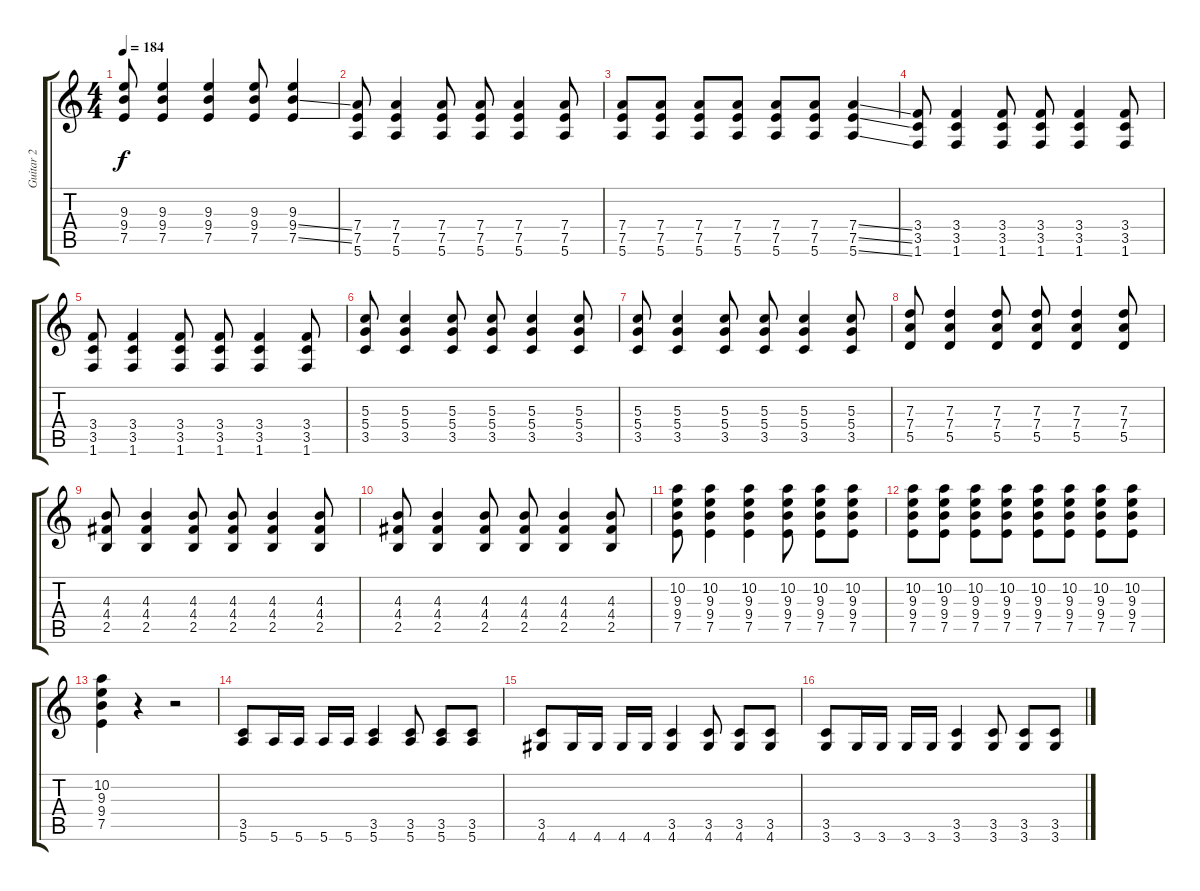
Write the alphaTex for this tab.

\track ("Guitar 2" "Guitar 2") {instrument distortionguitar}
\staff {score tabs}
\tuning (E4 B3 G3 D3 A2 E2) {hide}
\ts (4 4)
\tempo 184
\clef g2
\ks c
(9.3 9.4 7.5).8{dy f} (9.3 9.4 7.5).4 (9.3 9.4 7.5).4 (9.3 9.4 7.5).8 (9.3 9.4{ss} 7.5{ss}).4 |
(7.4 7.5 5.6).8 (7.4 7.5 5.6).4 (7.4 7.5 5.6).8 (7.4 7.5 5.6).8 (7.4 7.5 5.6).4 (7.4 7.5 5.6).8 |
(7.4 7.5 5.6).8 (7.4 7.5 5.6).8 (7.4 7.5 5.6).8 (7.4 7.5 5.6).8 (7.4 7.5 5.6).8 (7.4 7.5 5.6).8 (7.4{ss} 7.5{ss} 5.6{ss}).4 |
(3.4 3.5 1.6).8 (3.4 3.5 1.6).4 (3.4 3.5 1.6).8 (3.4 3.5 1.6).8 (3.4 3.5 1.6).4 (3.4 3.5 1.6).8 |
(3.4 3.5 1.6).8 (3.4 3.5 1.6).4 (3.4 3.5 1.6).8 (3.4 3.5 1.6).8 (3.4 3.5 1.6).4 (3.4 3.5 1.6).8 |
(5.3 5.4 3.5).8 (5.3 5.4 3.5).4 (5.3 5.4 3.5).8 (5.3 5.4 3.5).8 (5.3 5.4 3.5).4 (5.3 5.4 3.5).8 |
(5.3 5.4 3.5).8 (5.3 5.4 3.5).4 (5.3 5.4 3.5).8 (5.3 5.4 3.5).8 (5.3 5.4 3.5).4 (5.3 5.4 3.5).8 |
(7.3 7.4 5.5).8 (7.3 7.4 5.5).4 (7.3 7.4 5.5).8 (7.3 7.4 5.5).8 (7.3 7.4 5.5).4 (7.3 7.4 5.5).8 |
(4.3 4.4 2.5).8 (4.3 4.4 2.5).4 (4.3 4.4 2.5).8 (4.3 4.4 2.5).8 (4.3 4.4 2.5).4 (4.3 4.4 2.5).8 |
(4.3 4.4 2.5).8 (4.3 4.4 2.5).4 (4.3 4.4 2.5).8 (4.3 4.4 2.5).8 (4.3 4.4 2.5).4 (4.3 4.4 2.5).8 |
(10.2 9.3 9.4 7.5).8 (10.2 9.3 9.4 7.5).4 (10.2 9.3 9.4 7.5).4 (10.2 9.3 9.4 7.5).8 (10.2 9.3 9.4 7.5).8 (10.2 9.3 9.4 7.5).8 |
(10.2 9.3 9.4 7.5).8 (10.2 9.3 9.4 7.5).8 (10.2 9.3 9.4 7.5).8 (10.2 9.3 9.4 7.5).8 (10.2 9.3 9.4 7.5).8 (10.2 9.3 9.4 7.5).8 (10.2 9.3 9.4 7.5).8 (10.2 9.3 9.4 7.5).8 |
(10.2 9.3 9.4 7.5).4 r.4 r.2 |
(3.5 5.6).8 5.6.16 5.6.16 5.6.16 5.6.16 (3.5 5.6).4 (3.5 5.6).8 (3.5 5.6).8 (3.5 5.6).8 |
(3.5 4.6).8 4.6.16 4.6.16 4.6.16 4.6.16 (3.5 4.6).4 (3.5 4.6).8 (3.5 4.6).8 (3.5 4.6).8 |
(3.5 3.6).8 3.6.16 3.6.16 3.6.16 3.6.16 (3.5 3.6).4 (3.5 3.6).8 (3.5 3.6).8 (3.5 3.6).8
